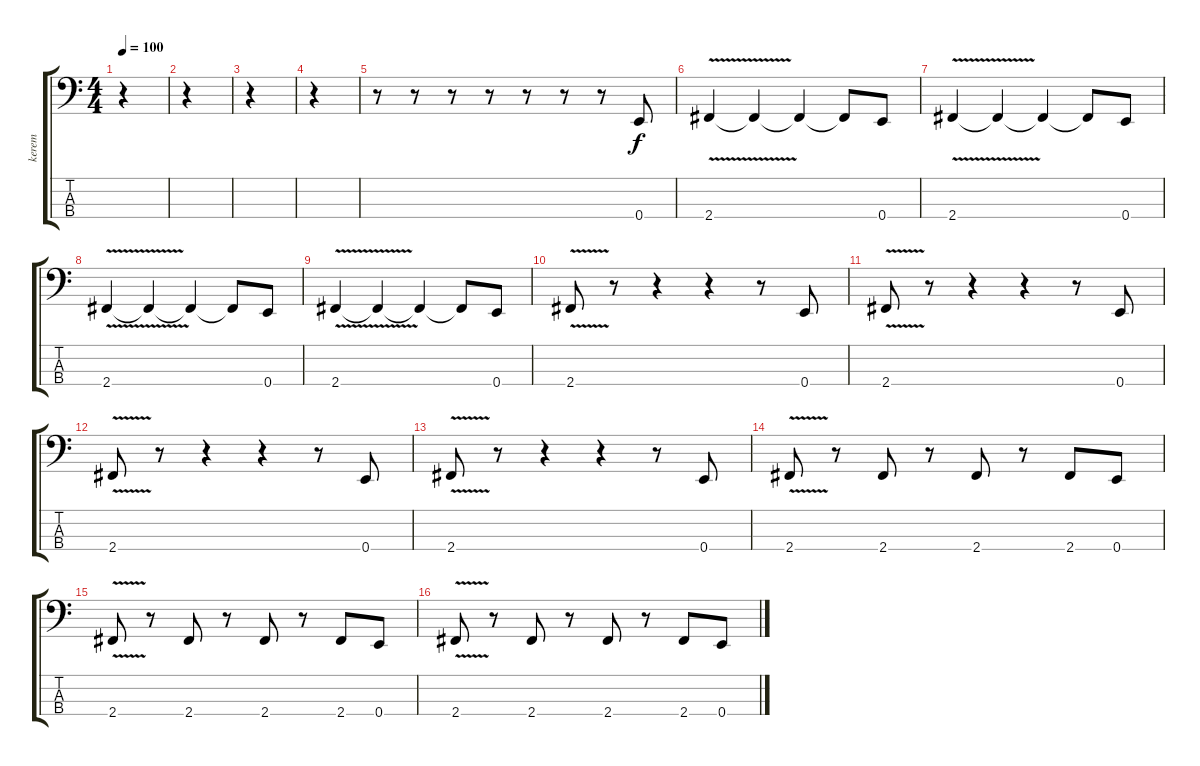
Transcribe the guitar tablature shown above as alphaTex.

\track ("kerem" "kerem") {instrument slapbass1}
\staff {score tabs}
\tuning (G2 D2 A1 E1) {hide}
\ts (4 4)
\tempo 100
\clef f4
\ks c
r.4{dy f instrument slapbass1} |
r.4 |
r.4 |
r.4 |
r.8 r.8 r.8 r.8 r.8 r.8 r.8 0.4.8 |
2.4{v}.4 2.4{t}.4 2.4{t}.4 2.4{t}.8 0.4.8 |
2.4{v}.4 2.4{t}.4 2.4{t}.4 2.4{t}.8 0.4.8 |
2.4{v}.4 2.4{t}.4 2.4{t}.4 2.4{t}.8 0.4.8 |
2.4{v}.4 2.4{t}.4 2.4{t}.4 2.4{t}.8 0.4.8 |
2.4{v}.8 r.8 r.4 r.4 r.8 0.4.8 |
2.4{v}.8 r.8 r.4 r.4 r.8 0.4.8 |
2.4{v}.8 r.8 r.4 r.4 r.8 0.4.8 |
2.4{v}.8 r.8 r.4 r.4 r.8 0.4.8 |
2.4{v}.8 r.8 2.4.8 r.8 2.4.8 r.8 2.4.8 0.4.8 |
2.4{v}.8 r.8 2.4.8 r.8 2.4.8 r.8 2.4.8 0.4.8 |
2.4{v}.8 r.8 2.4.8 r.8 2.4.8 r.8 2.4.8 0.4.8
